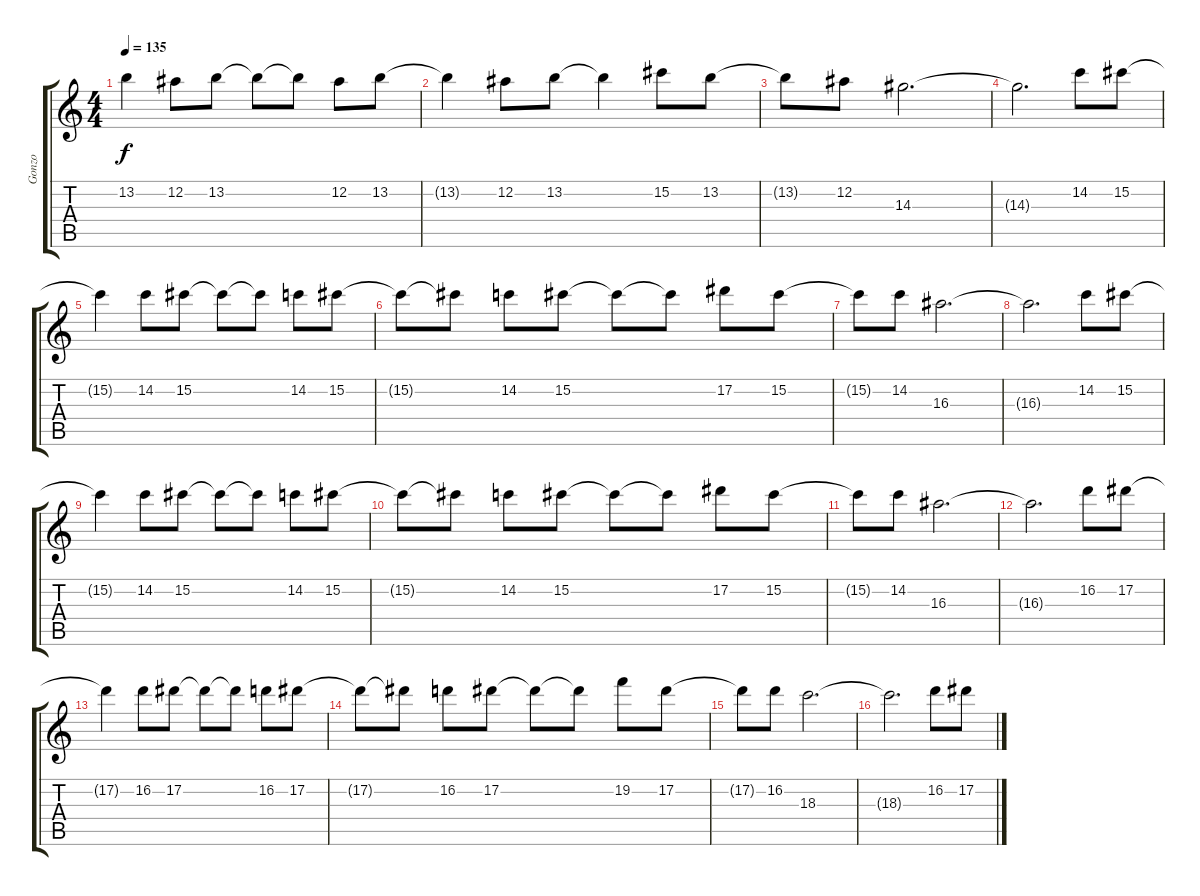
\track ("Gonzo" "Gonzo") {instrument distortionguitar}
\staff {score tabs}
\tuning (Eb4 Bb3 Gb3 Db3 Ab2 Eb2) {hide}
\ts (4 4)
\tempo 135
\clef g2
\ks c
13.2{t}.4{dy f} 12.2.8 13.2.8 13.2{t}.8 13.2{t}.8 12.2.8 13.2.8 |
13.2{t}.4 12.2.8 13.2.8 13.2{t}.4 15.2.8 13.2.8 |
13.2{t}.8 12.2.8 14.3.2{d} |
14.3{t}.2{d} 14.2.8 15.2.8 |
15.2{t}.4 14.2.8 15.2.8 15.2{t}.8 15.2{t}.8 14.2.8 15.2.8 |
15.2{t}.8 15.2{t}.8 14.2.8 15.2.8 15.2{t}.8 15.2{t}.8 17.2.8 15.2.8 |
15.2{t}.8 14.2.8 16.3.2{d} |
16.3{t}.2{d} 14.2.8 15.2.8 |
15.2{t}.4 14.2.8 15.2.8 15.2{t}.8 15.2{t}.8 14.2.8 15.2.8 |
15.2{t}.8 15.2{t}.8 14.2.8 15.2.8 15.2{t}.8 15.2{t}.8 17.2.8 15.2.8 |
15.2{t}.8 14.2.8 16.3.2{d} |
16.3{t}.2{d} 16.2.8 17.2.8 |
17.2{t}.4 16.2.8 17.2.8 17.2{t}.8 17.2{t}.8 16.2.8 17.2.8 |
17.2{t}.8 17.2{t}.8 16.2.8 17.2.8 17.2{t}.8 17.2{t}.8 19.2.8 17.2.8 |
17.2{t}.8 16.2.8 18.3.2{d} |
18.3{t}.2{d} 16.2.8 17.2.8
